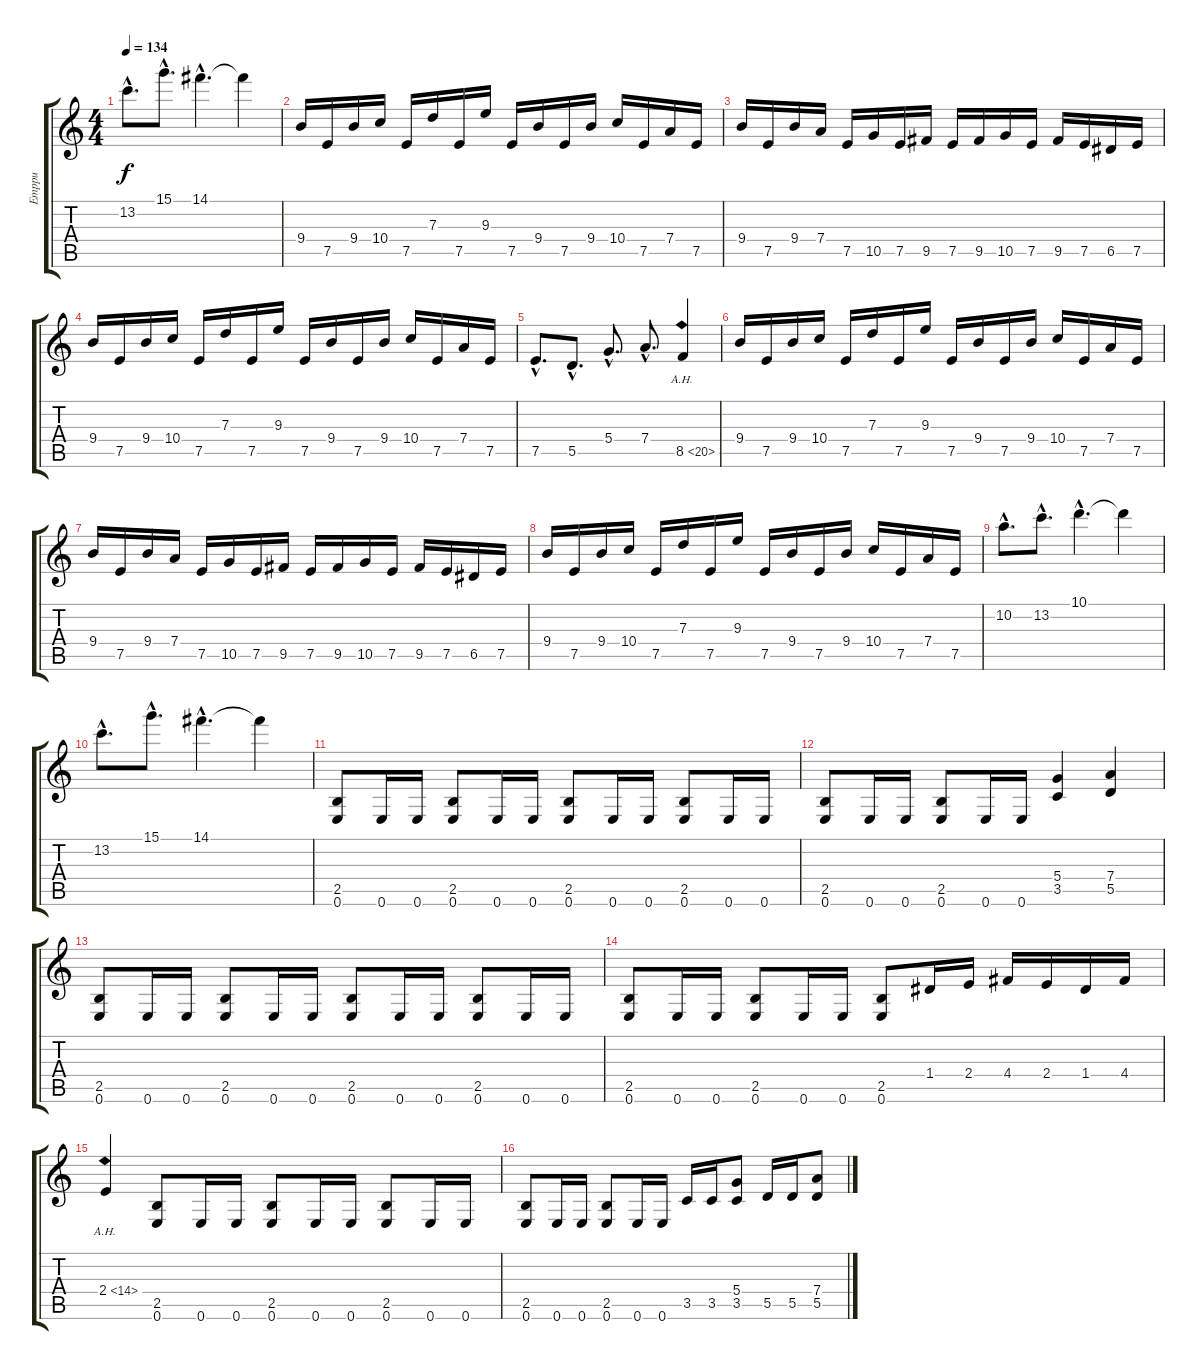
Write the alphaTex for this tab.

\track ("Emppu" "Emppu") {instrument overdrivenguitar}
\staff {score tabs}
\tuning (E4 B3 G3 D3 A2 E2) {hide}
\ts (4 4)
\tempo 134
\clef g2
\ks c
13.2{hac}.8{d dy f} 15.1{hac}.8{d} 14.1{hac}.4{d} 14.1{t}.4 |
9.4.16 7.5.16 9.4.16 10.4.16 7.5.16 7.3.16 7.5.16 9.3.16 7.5.16 9.4.16 7.5.16 9.4.16 10.4.16 7.5.16 7.4.16 7.5.16 |
9.4.16 7.5.16 9.4.16 7.4.16 7.5.16 10.5.16 7.5.16 9.5.16 7.5.16 9.5.16 10.5.16 7.5.16 9.5.16 7.5.16 6.5.16 7.5.16 |
9.4.16 7.5.16 9.4.16 10.4.16 7.5.16 7.3.16 7.5.16 9.3.16 7.5.16 9.4.16 7.5.16 9.4.16 10.4.16 7.5.16 7.4.16 7.5.16 |
7.5{hac}.8{d} 5.5{hac}.8{d} 5.4{hac}.8{d} 7.4{hac}.8{d} 8.5{ah 12}.4 |
9.4.16 7.5.16 9.4.16 10.4.16 7.5.16 7.3.16 7.5.16 9.3.16 7.5.16 9.4.16 7.5.16 9.4.16 10.4.16 7.5.16 7.4.16 7.5.16 |
9.4.16 7.5.16 9.4.16 7.4.16 7.5.16 10.5.16 7.5.16 9.5.16 7.5.16 9.5.16 10.5.16 7.5.16 9.5.16 7.5.16 6.5.16 7.5.16 |
9.4.16 7.5.16 9.4.16 10.4.16 7.5.16 7.3.16 7.5.16 9.3.16 7.5.16 9.4.16 7.5.16 9.4.16 10.4.16 7.5.16 7.4.16 7.5.16 |
10.2{hac}.8{d} 13.2{hac}.8{d} 10.1{hac}.4{d} 10.1{t}.4 |
13.2{hac}.8{d} 15.1{hac}.8{d} 14.1{hac}.4{d} 14.1{t}.4 |
(2.5 0.6).8 0.6.16 0.6.16 (2.5 0.6).8 0.6.16 0.6.16 (2.5 0.6).8 0.6.16 0.6.16 (2.5 0.6).8 0.6.16 0.6.16 |
(2.5 0.6).8 0.6.16 0.6.16 (2.5 0.6).8 0.6.16 0.6.16 (5.4 3.5).4 (7.4 5.5).4 |
(2.5 0.6).8 0.6.16 0.6.16 (2.5 0.6).8 0.6.16 0.6.16 (2.5 0.6).8 0.6.16 0.6.16 (2.5 0.6).8 0.6.16 0.6.16 |
(2.5 0.6).8 0.6.16 0.6.16 (2.5 0.6).8 0.6.16 0.6.16 (2.5 0.6).8 1.4.16 2.4.16 4.4.16 2.4.16 1.4.16 4.4.16 |
2.4{ah 12}.4 (2.5 0.6).8 0.6.16 0.6.16 (2.5 0.6).8 0.6.16 0.6.16 (2.5 0.6).8 0.6.16 0.6.16 |
(2.5 0.6).8 0.6.16 0.6.16 (2.5 0.6).8 0.6.16 0.6.16 3.5.16 3.5.16 (5.4 3.5).8 5.5.16 5.5.16 (7.4 5.5).8
